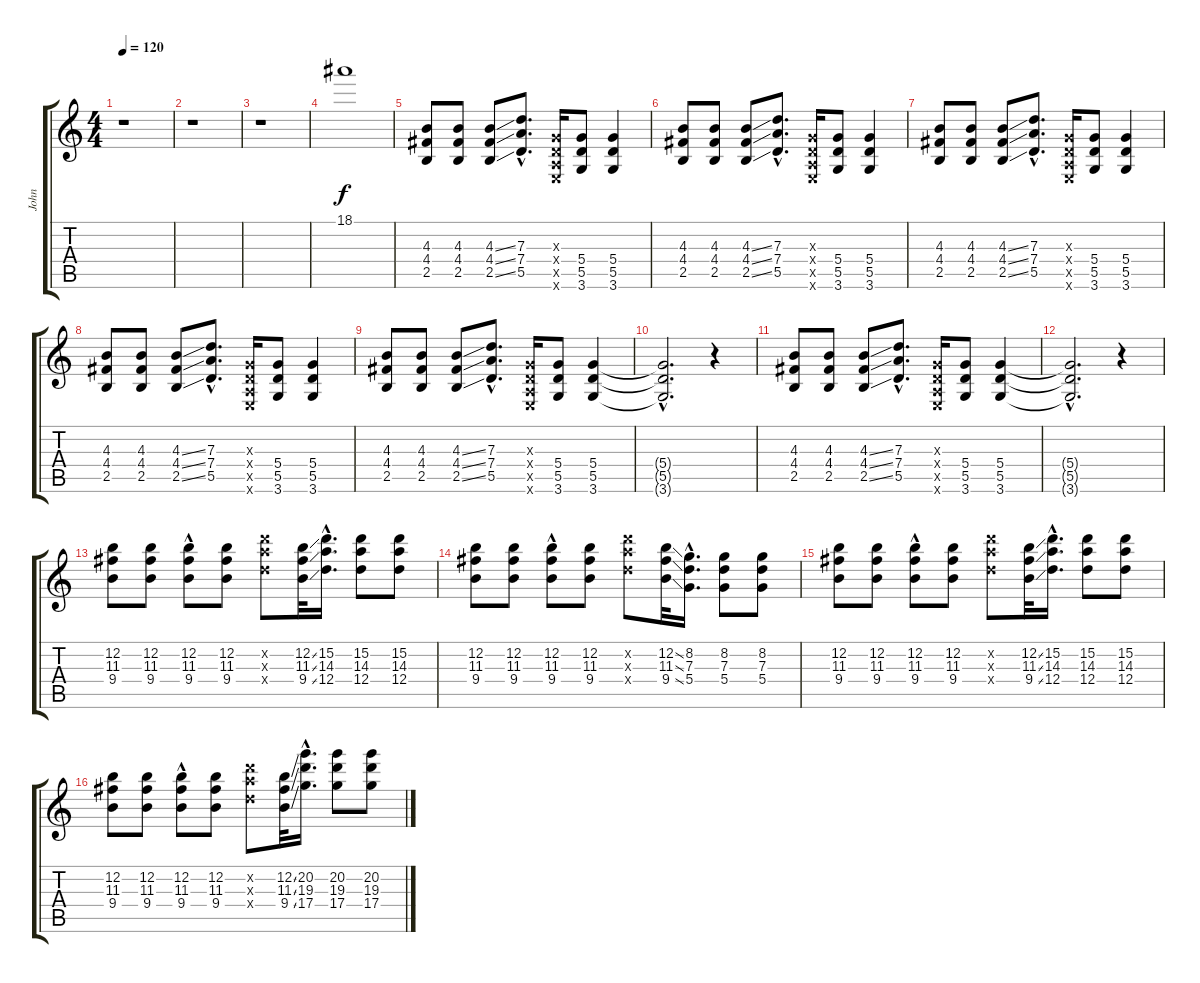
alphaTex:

\track ("John" "John") {instrument overdrivenguitar}
\staff {score tabs}
\tuning (E4 B3 G3 D3 A2 E2) {hide}
\ts (4 4)
\tempo 120
\clef g2
\ks c
r.1{dy f instrument overdrivenguitar} |
r.1 |
r.1 |
18.1.1{volume 16} |
(4.3 4.4 2.5).8{volume 16} (4.3 4.4 2.5).8 (4.3{ss} 4.4{ss} 2.5{ss}).8 (7.3{hac} 7.4{hac} 5.5{hac}).8{d} (0.3{x} 0.4{x} 0.5{x} 0.6{x}).16 (5.4 5.5 3.6).8 (5.4 5.5 3.6).4 |
(4.3 4.4 2.5).8 (4.3 4.4 2.5).8 (4.3{ss} 4.4{ss} 2.5{ss}).8 (7.3{hac} 7.4{hac} 5.5{hac}).8{d} (0.3{x} 0.4{x} 0.5{x} 0.6{x}).16 (5.4 5.5 3.6).8 (5.4 5.5 3.6).4 |
(4.3 4.4 2.5).8 (4.3 4.4 2.5).8 (4.3{ss} 4.4{ss} 2.5{ss}).8 (7.3{hac} 7.4{hac} 5.5{hac}).8{d} (0.3{x} 0.4{x} 0.5{x} 0.6{x}).16 (5.4 5.5 3.6).8 (5.4 5.5 3.6).4 |
(4.3 4.4 2.5).8 (4.3 4.4 2.5).8 (4.3{ss} 4.4{ss} 2.5{ss}).8 (7.3{hac} 7.4{hac} 5.5{hac}).8{d} (0.3{x} 0.4{x} 0.5{x} 0.6{x}).16 (5.4 5.5 3.6).8 (5.4 5.5 3.6).4 |
(4.3 4.4 2.5).8 (4.3 4.4 2.5).8 (4.3{ss} 4.4{ss} 2.5{ss}).8 (7.3{hac} 7.4{hac} 5.5{hac}).8{d} (0.3{x} 0.4{x} 0.5{x} 0.6{x}).16 (5.4 5.5 3.6).8 (5.4 5.5 3.6).4 |
(5.4{hac t} 5.5{hac t} 3.6{hac t}).2{d volume 3} r.4{volume 16} |
(4.3 4.4 2.5).8 (4.3 4.4 2.5).8 (4.3{ss} 4.4{ss} 2.5{ss}).8 (7.3{hac} 7.4{hac} 5.5{hac}).8{d} (0.3{x} 0.4{x} 0.5{x} 0.6{x}).16 (5.4 5.5 3.6).8 (5.4 5.5 3.6).4 |
(5.4{hac t} 5.5{hac t} 3.6{hac t}).2{d volume 3} r.4{volume 16} |
(12.2 11.3 9.4).8 (12.2 11.3 9.4).8 (12.2 11.3 9.4{hac}).8 (12.2 11.3 9.4).8 (15.2{x} 14.3{x} 12.4{x}).8 (12.2{ss} 11.3{ss} 9.4{ss}).32 (15.2{hac} 14.3{hac} 12.4).16{d} (15.2 14.3 12.4).8 (15.2 14.3 12.4).8 |
(12.2 11.3 9.4).8 (12.2 11.3 9.4).8 (12.2 11.3 9.4{hac}).8 (12.2 11.3 9.4).8 (15.2{x} 14.3{x} 12.4{x}).8 (12.2{ss} 11.3{ss} 9.4{ss}).32 (8.2{hac} 7.3{hac} 5.4).16{d} (8.2 7.3 5.4).8 (8.2 7.3 5.4).8 |
(12.2 11.3 9.4).8 (12.2 11.3 9.4).8 (12.2 11.3 9.4{hac}).8 (12.2 11.3 9.4).8 (15.2{x} 14.3{x} 12.4{x}).8 (12.2{ss} 11.3{ss} 9.4{ss}).32 (15.2{hac} 14.3{hac} 12.4).16{d} (15.2 14.3 12.4).8 (15.2 14.3 12.4).8 |
(12.2 11.3 9.4).8 (12.2 11.3 9.4).8 (12.2 11.3 9.4{hac}).8 (12.2 11.3 9.4).8 (15.2{x} 14.3{x} 12.4{x}).8 (12.2{ss} 11.3{ss} 9.4{ss}).32 (20.2{hac} 19.3{hac} 17.4).16{d} (20.2 19.3 17.4).8 (20.2 19.3 17.4).8
